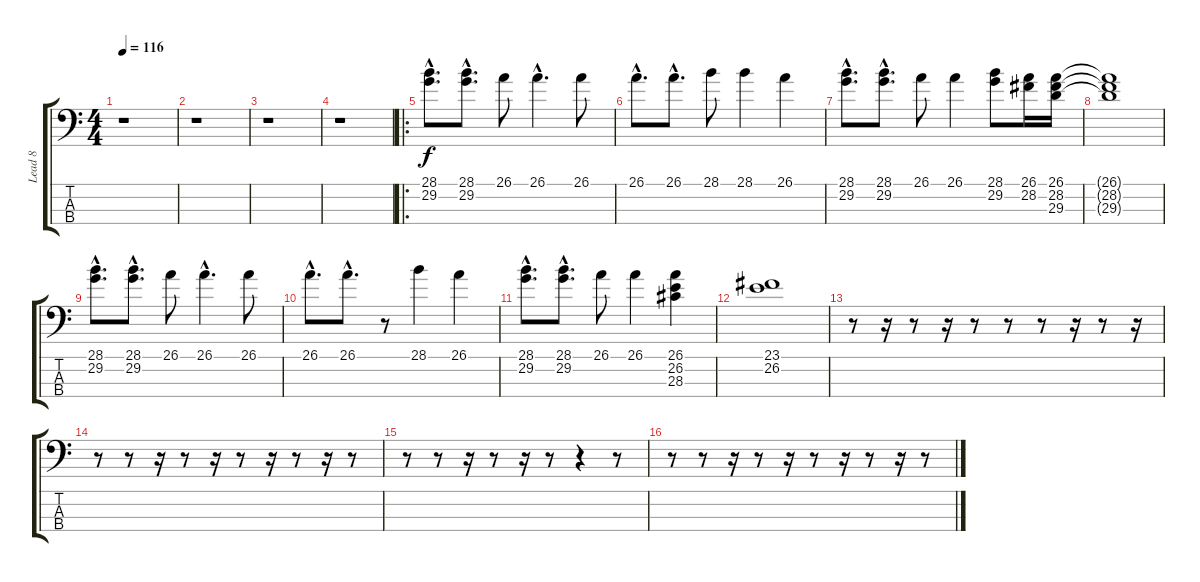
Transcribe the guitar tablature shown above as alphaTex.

\track ("Lead 8" "Lead 8") {instrument lead8bassandlead}
\staff {score tabs}
\tuning (G2 D2 A1 E1) {hide}
\ts (4 4)
\tempo 116
\clef f4
\ks c
r.1{dy f instrument lead8bassandlead} |
r.1 |
r.1 |
r.1 |
\ro
(28.1{hac} 29.2{hac}).8{d} (28.1{hac} 29.2{hac}).8{d} 26.1.8 26.1{hac}.4{d} 26.1.8 |
26.1{hac}.8{d} 26.1{hac}.8{d} 28.1.8 28.1.4 26.1.4 |
(28.1{hac} 29.2{hac}).8{d} (28.1{hac} 29.2{hac}).8{d} 26.1.8 26.1.4 (28.1 29.2).8 (26.1 28.2).16 (26.1 28.2 29.3).16 |
(26.1{t} 28.2{t} 29.3{t}).1 |
(28.1{hac} 29.2{hac}).8{d} (28.1{hac} 29.2{hac}).8{d} 26.1.8 26.1{hac}.4{d} 26.1.8 |
26.1{hac}.8{d} 26.1{hac}.8{d} r.8 28.1.4 26.1.4 |
(28.1{hac} 29.2{hac}).8{d} (28.1{hac} 29.2{hac}).8{d} 26.1.8 26.1.4 (26.1 26.2 28.3).4 |
(23.1 26.2).1 |
r.8 r.16 r.8 r.16 r.8 r.8 r.8 r.16 r.8 r.16 |
r.8 r.8 r.16 r.8 r.16 r.8 r.16 r.8 r.16 r.8 |
r.8 r.8 r.16 r.8 r.16 r.8 r.4 r.8 |
r.8 r.8 r.16 r.8 r.16 r.8 r.16 r.8 r.16 r.8
